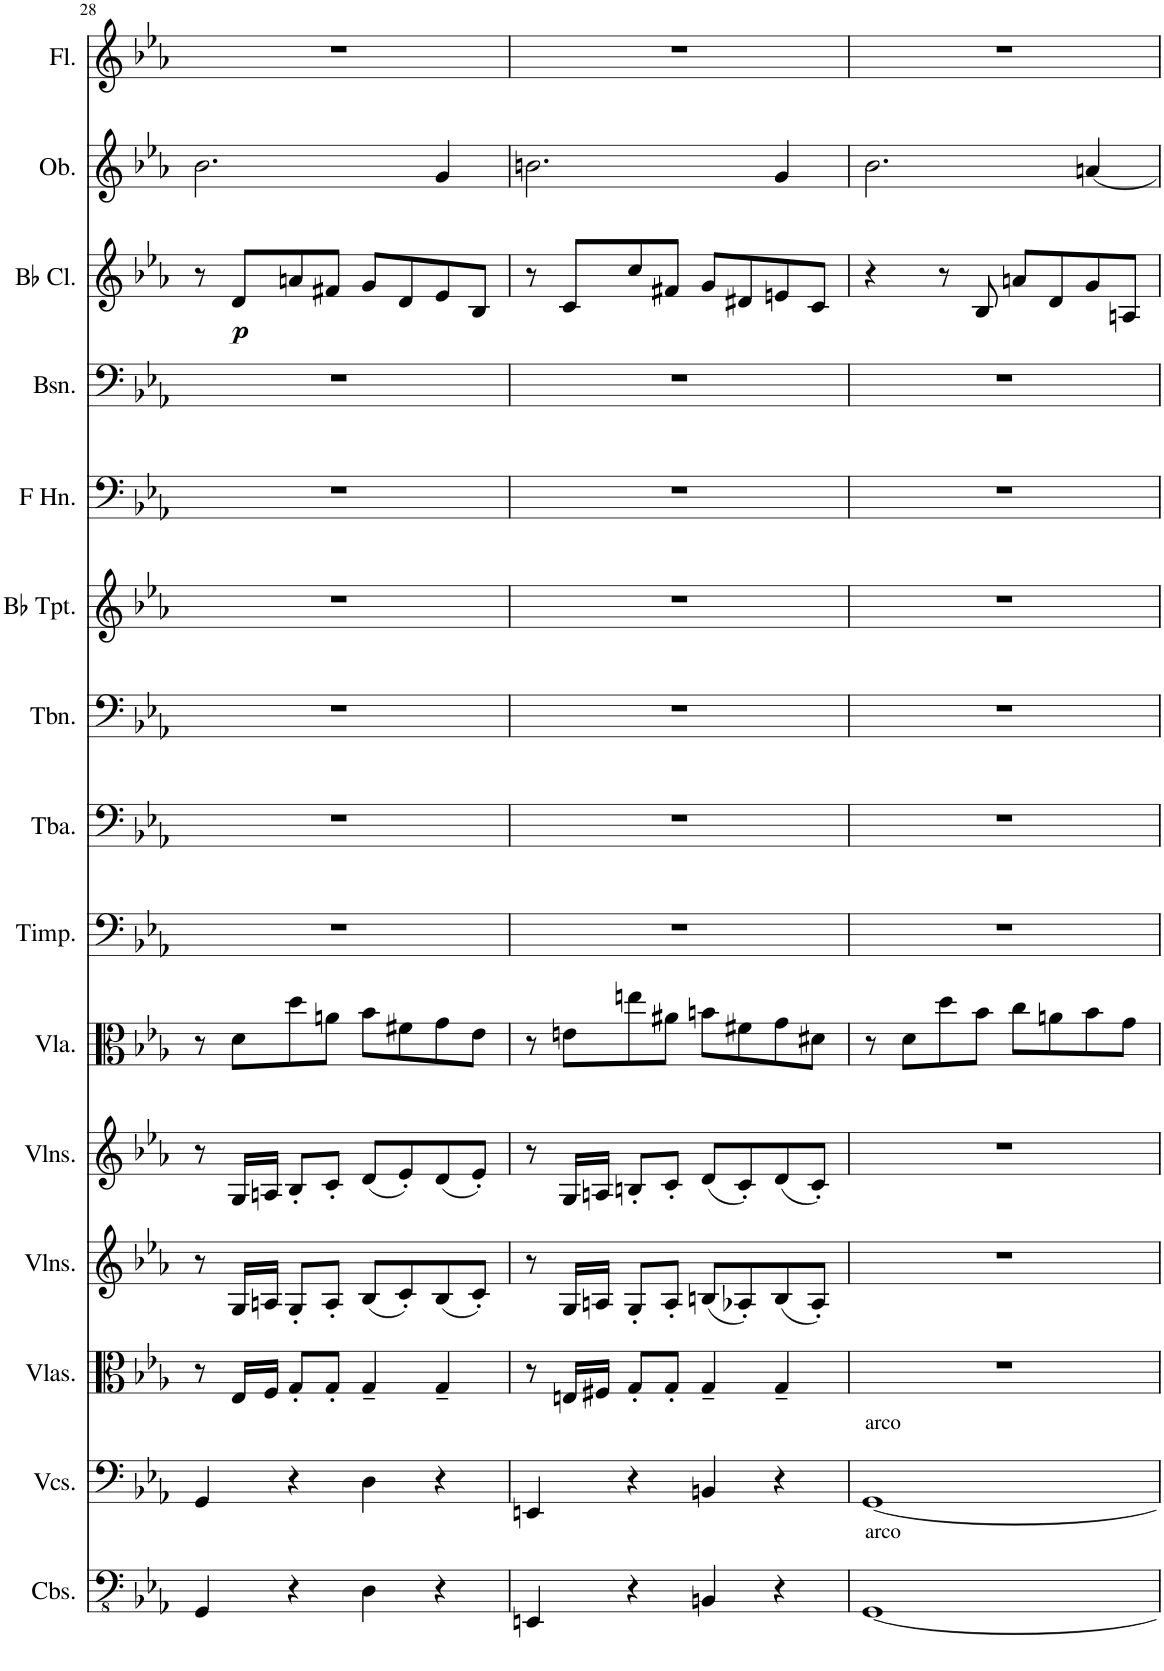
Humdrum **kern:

**kern	**kern	**kern	**kern	**kern	**kern	**kern	**kern	**kern	**kern	**kern	**kern	**kern	**dynam	**kern	**kern
*part15	*part14	*part13	*part12	*part11	*part10	*part9	*part8	*part7	*part6	*part5	*part4	*part3	*part3	*part2	*part1
*staff15	*staff14	*staff13	*staff12	*staff11	*staff10	*staff9	*staff8	*staff7	*staff6	*staff5	*staff4	*staff3	*staff3	*staff2	*staff1
*I"Contrabasses	*I"Violoncellos	*I"Violas	*I"Violins	*I"Violins	*I"Viola	*I"Timpani	*I"Tuba	*I"Trombone	*I"Bb Trumpet	*I"Horn in F	*I"Bassoon	*I"Bb Clarinet	*	*I"Oboe	*I"Flute
*I'Cbs.	*I'Vcs.	*I'Vlas.	*I'Vlns.	*I'Vlns.	*I'Vla.	*I'Timp.	*I'Tba.	*I'Tbn.	*I'Bb Tpt.	*	*I'Bsn.	*I'Bb Cl.	*	*I'Ob.	*I'Fl.
!!LO:PB:g=z
*clefFv4	*clefF4	*clefC3	*clefG2	*clefG2	*clefC3	*clefF4	*clefF4	*clefF4	*clefG2	*clefF4	*clefF4	*clefG2	*	*clefG2	*clefG2
*	*	*	*	*	*	*	*	*	*ITrd1c2	*ITrd4c7	*	*ITrd1c2	*	*	*
*k[b-e-a-]	*k[b-e-a-]	*k[b-e-a-]	*k[b-e-a-]	*k[b-e-a-]	*k[b-e-a-]	*k[b-e-a-]	*k[b-e-a-]	*k[b-e-a-]	*k[b-e-a-]	*k[b-e-a-]	*k[b-e-a-]	*k[b-e-a-]	*	*k[b-e-a-]	*k[b-e-a-]
*M4/4	*M4/4	*M4/4	*M4/4	*M4/4	*M4/4	*M4/4	*M4/4	*M4/4	*M4/4	*M4/4	*M4/4	*M4/4	*	*M4/4	*M4/4
=28	=28	=28	=28	=28	=28	=28	=28	=28	=28	=28	=28	=28	=28	=28	=28
4GGG/	4GG/	8r	8r	8r	8r	1r	1r	1r	1r	1r	1r	8r	.	2.b-\	1r
!	!	!	!	!	!	!	!	!	!	!	!	!	!LO:DY:b	!	!
.	.	16E-/LL	16G/LL	16G/LL	8d\L	.	.	.	.	.	.	8d/L	p	.	.
.	.	16F/JJ	16An/JJ	16An/JJ	.	.	.	.	.	.	.	.	.	.	.
4r	4r	8G'/L	8G'/L	8B-'/L	8dd\	.	.	.	.	.	.	8an/	.	.	.
.	.	8G'/J	8A'/J	8c'/J	8an\J	.	.	.	.	.	.	8f#X/J	.	.	.
4DD\	4D\	4G~/	(8B-/L	(8d/L	8b-\L	.	.	.	.	.	.	8g/L	.	.	.
.	.	.	8c'/)	8e-'/)	8f#X\	.	.	.	.	.	.	8d/	.	.	.
4r	4r	4G~/	(8B-/	(8d/	8g\	.	.	.	.	.	.	8e-/	.	4g/	.
.	.	.	8c'/J)	8e-'/J)	8e-\J	.	.	.	.	.	.	8B-/J	.	.	.
=29	=29	=29	=29	=29	=29	=29	=29	=29	=29	=29	=29	=29	=29	=29	=29
4EEEn/	4EEn/	8r	8r	8r	8r	1r	1r	1r	1r	1r	1r	8r	.	2.bn\	1r
.	.	16En/LL	16G/LL	16G/LL	8en\L	.	.	.	.	.	.	8c/L	.	.	.
.	.	16F#X/JJ	16An/JJ	16An/JJ	.	.	.	.	.	.	.	.	.	.	.
4r	4r	8G'/L	8G'/L	8Bn'/L	8een\	.	.	.	.	.	.	8cc/	.	.	.
.	.	8G'/J	8A'/J	8c'/J	8a#X\J	.	.	.	.	.	.	8f#X/J	.	.	.
4BBBn/	4BBn/	4G~/	(8Bn/L	(8d/L	8bn\L	.	.	.	.	.	.	8g/L	.	.	.
.	.	.	8A-X'/)	8c'/)	8f#X\	.	.	.	.	.	.	8d#X/	.	.	.
4r	4r	4G~/	(8B/	(8d/	8g\	.	.	.	.	.	.	8en/	.	4g/	.
.	.	.	8A-'/J)	8c'/J)	8d#X\J	.	.	.	.	.	.	8c/J	.	.	.
=30	=30	=30	=30	=30	=30	=30	=30	=30	=30	=30	=30	=30	=30	=30	=30
!	!LO:TX:a:t=arco	!	!	!	!	!	!	!	!	!	!	!	!	!	!
!LO:TX:a:t=arco	!	!	!	!	!	!	!	!	!	!	!	!	!	!	!
[1GGG	[1GG	1r	1r	1r	8r	1r	1r	1r	1r	1r	1r	4r	.	2.b-\	1r
.	.	.	.	.	8d\L	.	.	.	.	.	.	.	.	.	.
.	.	.	.	.	8dd\	.	.	.	.	.	.	8r	.	.	.
.	.	.	.	.	8b-\J	.	.	.	.	.	.	8B-/	.	.	.
.	.	.	.	.	8cc\L	.	.	.	.	.	.	8an/L	.	.	.
.	.	.	.	.	8an\	.	.	.	.	.	.	8d/	.	.	.
.	.	.	.	.	8b-\	.	.	.	.	.	.	8g/	.	[4an/	.
.	.	.	.	.	8g\J	.	.	.	.	.	.	8An/J	.	.	.
=	=	=	=	=	=	=	=	=	=	=	=	=	=	=	=
*-	*-	*-	*-	*-	*-	*-	*-	*-	*-	*-	*-	*-	*-	*-	*-
